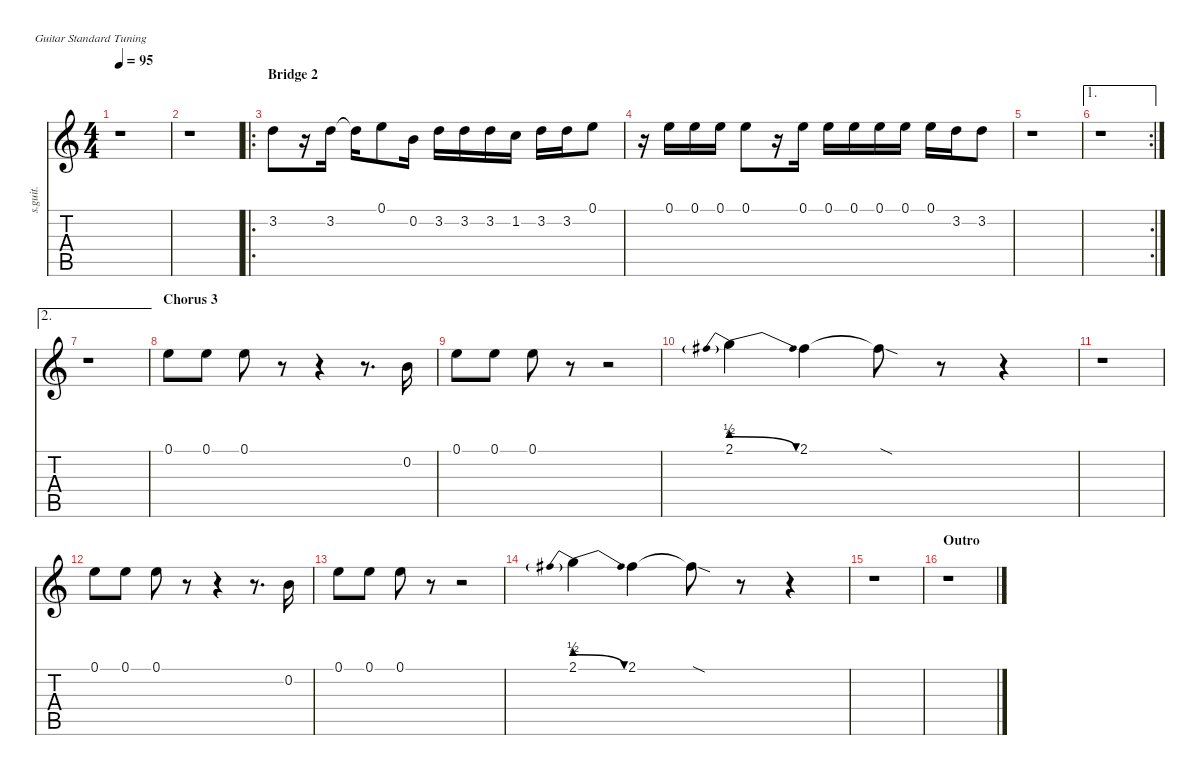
\defaultSystemsLayout 4
\hideDynamics
\bracketExtendMode nobrackets
\track ("Paul McCoy (Guest Vocals)" "s.guit.") {instrument clarinet}
\staff {score tabs}
\tuning (E4 B3 G3 D3 A2 E2)
\displaytranspose 12
\ts (4 4)
\tempo 95
\clef g2
\ks c
r.1{dy f} |
r.1 |
\ro
\section ("" "Bridge 2")
3.2.8{lyrics (0 "") lyrics (1 "") lyrics (2 "") lyrics (3 "") lyrics (4 "")} r.16 3.2.16{lyrics (0 "") lyrics (1 "") lyrics (2 "") lyrics (3 "") lyrics (4 "")} 3.2{t}.16{lyrics (0 "") lyrics (1 "") lyrics (2 "") lyrics (3 "") lyrics (4 "")} 0.1.8{lyrics (0 "") lyrics (1 "") lyrics (2 "") lyrics (3 "") lyrics (4 "")} 0.2.16{lyrics (0 "") lyrics (1 "") lyrics (2 "") lyrics (3 "") lyrics (4 "")} 3.2.16{lyrics (0 "") lyrics (1 "") lyrics (2 "") lyrics (3 "") lyrics (4 "")} 3.2.16{lyrics (0 "") lyrics (1 "") lyrics (2 "") lyrics (3 "") lyrics (4 "")} 3.2.16{lyrics (0 "") lyrics (1 "") lyrics (2 "") lyrics (3 "") lyrics (4 "")} 1.2.16{lyrics (0 "") lyrics (1 "") lyrics (2 "") lyrics (3 "") lyrics (4 "")} 3.2.16{lyrics (0 "") lyrics (1 "") lyrics (2 "") lyrics (3 "") lyrics (4 "")} 3.2.16{lyrics (0 "") lyrics (1 "") lyrics (2 "") lyrics (3 "") lyrics (4 "")} 0.1.8{lyrics (0 "") lyrics (1 "") lyrics (2 "") lyrics (3 "") lyrics (4 "")} |
r.16 0.1.16{lyrics (0 "") lyrics (1 "") lyrics (2 "") lyrics (3 "") lyrics (4 "")} 0.1.16{lyrics (0 "") lyrics (1 "") lyrics (2 "") lyrics (3 "") lyrics (4 "")} 0.1.16{lyrics (0 "") lyrics (1 "") lyrics (2 "") lyrics (3 "") lyrics (4 "")} 0.1.8{lyrics (0 "") lyrics (1 "") lyrics (2 "") lyrics (3 "") lyrics (4 "")} r.16 0.1.16{lyrics (0 "") lyrics (1 "") lyrics (2 "") lyrics (3 "") lyrics (4 "")} 0.1.16{lyrics (0 "") lyrics (1 "") lyrics (2 "") lyrics (3 "") lyrics (4 "")} 0.1.16{lyrics (0 "") lyrics (1 "") lyrics (2 "") lyrics (3 "") lyrics (4 "")} 0.1.16{lyrics (0 "") lyrics (1 "") lyrics (2 "") lyrics (3 "") lyrics (4 "")} 0.1.16{lyrics (0 "") lyrics (1 "") lyrics (2 "") lyrics (3 "") lyrics (4 "")} 0.1.16{lyrics (0 "") lyrics (1 "") lyrics (2 "") lyrics (3 "") lyrics (4 "")} 3.2.16{lyrics (0 "") lyrics (1 "") lyrics (2 "") lyrics (3 "") lyrics (4 "")} 3.2.8{lyrics (0 "") lyrics (1 "") lyrics (2 "") lyrics (3 "") lyrics (4 "")} |
r.1 |
\ae 1
\rc 2
r.1 |
\ae 2
r.1 |
\section ("" "Chorus 3")
0.1.8{lyrics (0 "") lyrics (1 "") lyrics (2 "") lyrics (3 "") lyrics (4 "")} 0.1.8{lyrics (0 "") lyrics (1 "") lyrics (2 "") lyrics (3 "") lyrics (4 "")} 0.1.8{lyrics (0 "") lyrics (1 "") lyrics (2 "") lyrics (3 "") lyrics (4 "")} r.8 r.4 r.8{d} 0.2.16{lyrics (0 "") lyrics (1 "") lyrics (2 "") lyrics (3 "") lyrics (4 "")} |
0.1.8{lyrics (0 "") lyrics (1 "") lyrics (2 "") lyrics (3 "") lyrics (4 "")} 0.1.8{lyrics (0 "") lyrics (1 "") lyrics (2 "") lyrics (3 "") lyrics (4 "")} 0.1.8{lyrics (0 "") lyrics (1 "") lyrics (2 "") lyrics (3 "") lyrics (4 "")} r.8 r.2 |
2.1{be (prebendrelease 0 2 30 0)}.4{lyrics (0 "") lyrics (1 "") lyrics (2 "") lyrics (3 "") lyrics (4 "")} 2.1{acc #}.4{lyrics (0 "") lyrics (1 "") lyrics (2 "") lyrics (3 "") lyrics (4 "")} 2.1{sod t acc #}.8{lyrics (0 "") lyrics (1 "") lyrics (2 "") lyrics (3 "") lyrics (4 "")} r.8 r.4 |
r.1 |
0.1.8{lyrics (0 "") lyrics (1 "") lyrics (2 "") lyrics (3 "") lyrics (4 "")} 0.1.8{lyrics (0 "") lyrics (1 "") lyrics (2 "") lyrics (3 "") lyrics (4 "")} 0.1.8{lyrics (0 "") lyrics (1 "") lyrics (2 "") lyrics (3 "") lyrics (4 "")} r.8 r.4 r.8{d} 0.2.16{lyrics (0 "") lyrics (1 "") lyrics (2 "") lyrics (3 "") lyrics (4 "")} |
0.1.8{lyrics (0 "") lyrics (1 "") lyrics (2 "") lyrics (3 "") lyrics (4 "")} 0.1.8{lyrics (0 "") lyrics (1 "") lyrics (2 "") lyrics (3 "") lyrics (4 "")} 0.1.8{lyrics (0 "") lyrics (1 "") lyrics (2 "") lyrics (3 "") lyrics (4 "")} r.8 r.2 |
2.1{be (prebendrelease 0 2 30 0)}.4{lyrics (0 "") lyrics (1 "") lyrics (2 "") lyrics (3 "") lyrics (4 "")} 2.1{acc #}.4{lyrics (0 "") lyrics (1 "") lyrics (2 "") lyrics (3 "") lyrics (4 "")} 2.1{sod t acc #}.8{lyrics (0 "") lyrics (1 "") lyrics (2 "") lyrics (3 "") lyrics (4 "")} r.8 r.4 |
r.1 |
\section ("" "Outro")
r.1
